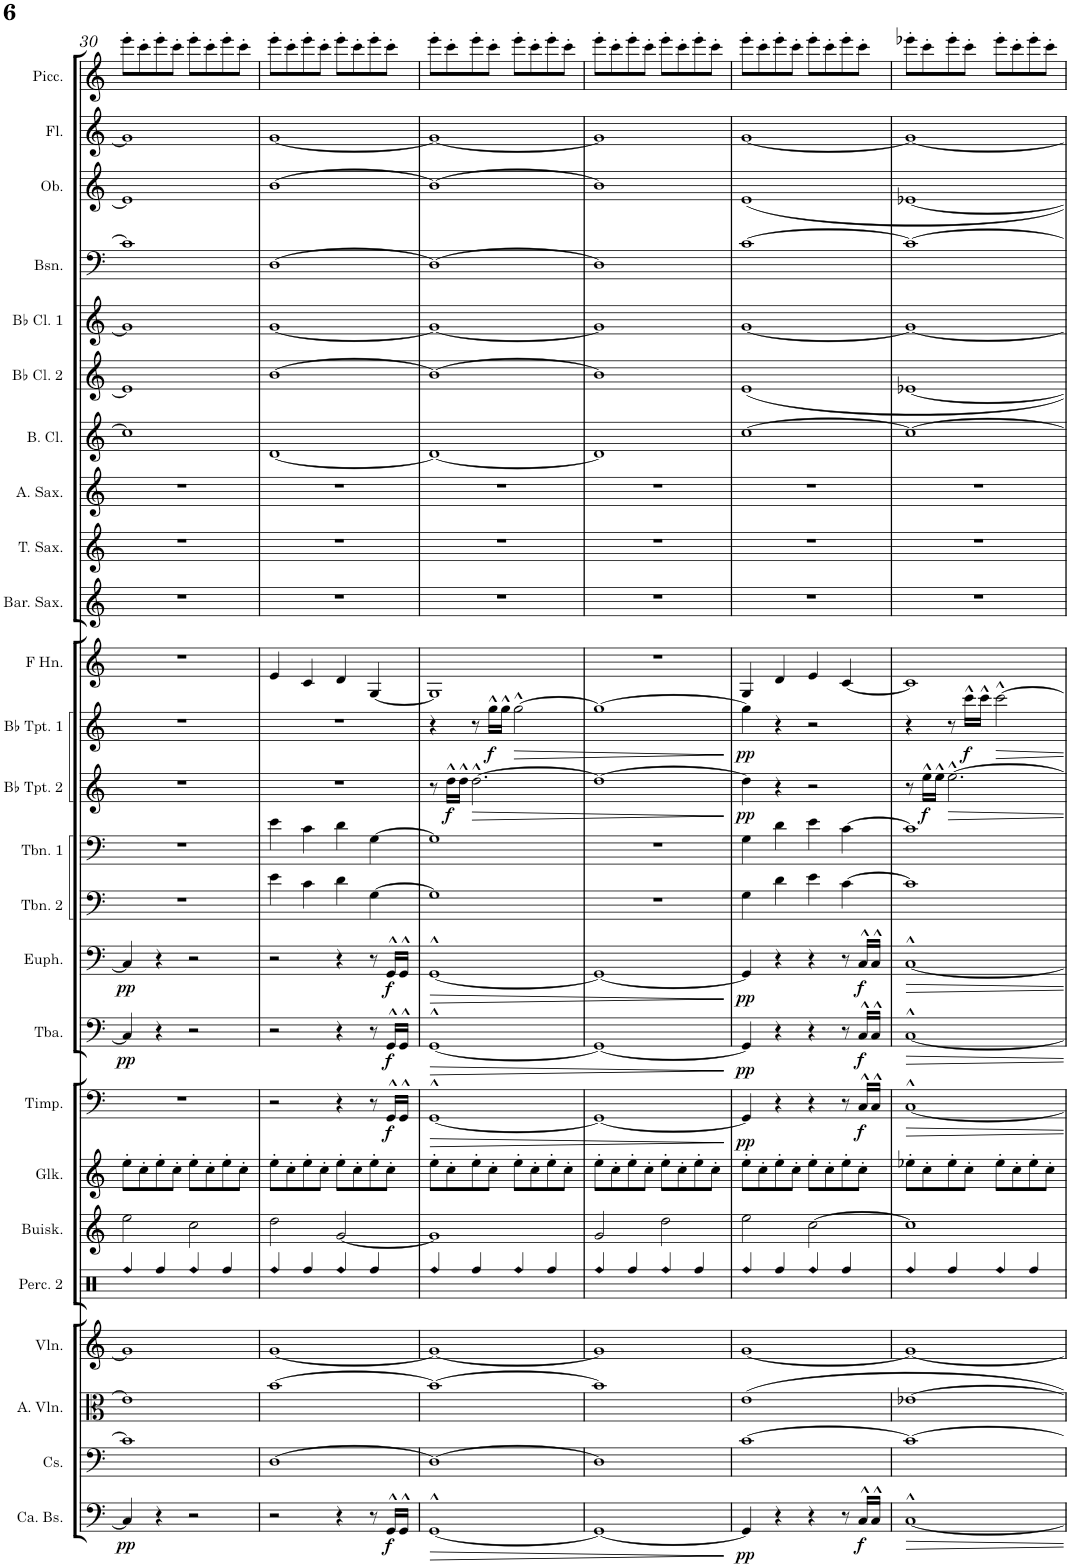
**kern	**dynam	**kern	**kern	**kern	**kern	**kern	**kern	**kern	**dynam	**kern	**dynam	**kern	**dynam	**kern	**kern	**kern	**dynam	**kern	**dynam	**kern	**kern	**kern	**kern	**kern	**kern	**kern	**kern	**kern	**kern	**kern
*part25	*part25	*part24	*part23	*part22	*part21	*part20	*part19	*part18	*part18	*part17	*part17	*part16	*part16	*part15	*part14	*part13	*part13	*part12	*part12	*part11	*part10	*part9	*part8	*part7	*part6	*part5	*part4	*part3	*part2	*part1
*staff25	*staff25	*staff24	*staff23	*staff22	*staff21	*staff20	*staff19	*staff18	*staff18	*staff17	*staff17	*staff16	*staff16	*staff15	*staff14	*staff13	*staff13	*staff12	*staff12	*staff11	*staff10	*staff9	*staff8	*staff7	*staff6	*staff5	*staff4	*staff3	*staff2	*staff1
*I"Contrabas	*	*I"Violoncellos	*I"Altviolen	*I"Violen	*I"Percussion 2	*I"Buisklokken	*I"Glockenspiel	*I"Timpani	*	*I"Tuba	*	*I"Euphonium	*	*I"Trombone 2	*I"Trombone 1	*I"Bb Trumpet 2	*	*I"Bb Trumpet 1	*	*I"Horn in F	*I"Baritone Saxophone	*I"Tenor Saxophone	*I"Alto Saxophone	*I"Bass Clarinet	*I"Bb Clarinet 2	*I"Bb Clarinet 1	*I"Bassoon	*I"Oboe	*I"Flute	*I"Piccolo
*I'Ca. Bs.	*	*	*I'A. Vln.	*I'Vln.	*I'Perc. 2	*I'Buisk.	*I'Glk.	*I'Timp.	*	*I'Tba.	*	*I'Euph.	*	*I'Tbn. 2	*I'Tbn. 1	*I'Bb Tpt. 2	*	*I'Bb Tpt. 1	*	*	*I'Bar. Sax.	*I'T. Sax.	*I'A. Sax.	*I'B. Cl.	*I'Bb Cl. 2	*I'Bb Cl. 1	*I'Bsn.	*I'Ob.	*I'Fl.	*I'Picc.
!!LO:PB:g=z
*clefF4	*	*clefF4	*clefC3	*clefG2	*clefX	*clefG2	*clefG2	*clefF4	*	*clefF4	*	*clefF4	*	*clefF4	*clefF4	*clefG2	*	*clefG2	*	*clefG2	*clefG2	*clefG2	*clefG2	*clefG2	*clefG2	*clefG2	*clefF4	*clefG2	*clefG2	*clefG2
*Trd7c12	*	*	*	*	*	*	*Trd-14c-24	*	*	*	*	*	*	*	*	*Trd1c2	*	*Trd1c2	*	*Trd4c7	*Trd7c12	*Trd7c12	*Trd5c9	*Trd7c12	*Trd1c2	*Trd1c2	*	*	*	*Trd-7c-12
*k[]	*	*k[]	*k[]	*k[]	*k[]	*k[]	*k[]	*k[]	*	*k[]	*	*k[]	*	*k[]	*k[]	*k[]	*	*k[]	*	*k[]	*k[]	*k[]	*k[]	*k[]	*k[]	*k[]	*k[]	*k[]	*k[]	*k[]
*M4/4	*	*M4/4	*M4/4	*M4/4	*M4/4	*M4/4	*M4/4	*M4/4	*	*M4/4	*	*M4/4	*	*M4/4	*M4/4	*M4/4	*	*M4/4	*	*M4/4	*M4/4	*M4/4	*M4/4	*M4/4	*M4/4	*M4/4	*M4/4	*M4/4	*M4/4	*M4/4
=30	=30	=30	=30	=30	=30	=30	=30	=30	=30	=30	=30	=30	=30	=30	=30	=30	=30	=30	=30	=30	=30	=30	=30	=30	=30	=30	=30	=30	=30	=30
!	!LO:DY:b	!	!	!	!LO:N:head=diamond	!	!	!	!	!	!LO:DY:b	!	!LO:DY:b	!	!	!	!	!	!	!	!	!	!	!	!	!	!	!	!	!
4C/]	pp	1c]	1e]	1g]	4Rff/	2ee\	8ee'\L	1r	.	4C/]	pp	4C/]	pp	1r	1r	1r	.	1r	.	1r	1r	1r	1r	1cc]	1e]	1g]	1c]	1e]	1g]	8eee'\L
.	.	.	.	.	.	.	8cc'\	.	.	.	.	.	.	.	.	.	.	.	.	.	.	.	.	.	.	.	.	.	.	8ccc'\
4r	.	.	.	.	4Rff/	.	8ee'\	.	.	4r	.	4r	.	.	.	.	.	.	.	.	.	.	.	.	.	.	.	.	.	8eee'\
.	.	.	.	.	.	.	8cc'\J	.	.	.	.	.	.	.	.	.	.	.	.	.	.	.	.	.	.	.	.	.	.	8ccc'\J
!	!	!	!	!	!LO:N:head=diamond	!	!	!	!	!	!	!	!	!	!	!	!	!	!	!	!	!	!	!	!	!	!	!	!	!
2r	.	.	.	.	4Rff/	2cc\	8ee'\L	.	.	2r	.	2r	.	.	.	.	.	.	.	.	.	.	.	.	.	.	.	.	.	8eee'\L
.	.	.	.	.	.	.	8cc'\	.	.	.	.	.	.	.	.	.	.	.	.	.	.	.	.	.	.	.	.	.	.	8ccc'\
.	.	.	.	.	4Rff/	.	8ee'\	.	.	.	.	.	.	.	.	.	.	.	.	.	.	.	.	.	.	.	.	.	.	8eee'\
.	.	.	.	.	.	.	8cc'\J	.	.	.	.	.	.	.	.	.	.	.	.	.	.	.	.	.	.	.	.	.	.	8ccc'\J
=31	=31	=31	=31	=31	=31	=31	=31	=31	=31	=31	=31	=31	=31	=31	=31	=31	=31	=31	=31	=31	=31	=31	=31	=31	=31	=31	=31	=31	=31	=31
!	!	!	!	!	!LO:N:head=diamond	!	!	!	!	!	!	!	!	!	!	!	!	!	!	!	!	!	!	!	!	!	!	!	!	!
2r	.	[1D	[1b	[1g	4Rff/	2dd\	8ee'\L	2r	.	2r	.	2r	.	4e\	4e\	1r	.	1r	.	4e/	1r	1r	1r	[1d	[1b	[1g	[1D	[1b	[1g	8eee'\L
.	.	.	.	.	.	.	8cc'\	.	.	.	.	.	.	.	.	.	.	.	.	.	.	.	.	.	.	.	.	.	.	8ccc'\
.	.	.	.	.	4Rff/	.	8ee'\	.	.	.	.	.	.	4c\	4c\	.	.	.	.	4c/	.	.	.	.	.	.	.	.	.	8eee'\
.	.	.	.	.	.	.	8cc'\J	.	.	.	.	.	.	.	.	.	.	.	.	.	.	.	.	.	.	.	.	.	.	8ccc'\J
!	!	!	!	!	!LO:N:head=diamond	!	!	!	!	!	!	!	!	!	!	!	!	!	!	!	!	!	!	!	!	!	!	!	!	!
4r	.	.	.	.	4Rff/	[2g/	8ee'\L	4r	.	4r	.	4r	.	4d\	4d\	.	.	.	.	4d/	.	.	.	.	.	.	.	.	.	8eee'\L
.	.	.	.	.	.	.	8cc'\	.	.	.	.	.	.	.	.	.	.	.	.	.	.	.	.	.	.	.	.	.	.	8ccc'\
8r	.	.	.	.	4Rff/	.	8ee'\	8r	.	8r	.	8r	.	[4G\	[4G\	.	.	.	.	[4G/	.	.	.	.	.	.	.	.	.	8eee'\
!	!LO:DY:b	!	!	!	!	!	!	!	!LO:DY:b	!	!LO:DY:b	!	!LO:DY:b	!	!	!	!	!	!	!	!	!	!	!	!	!	!	!	!	!
16GG^^/LL	f	.	.	.	.	.	8cc'\J	16GG^^/LL	f	16GG^^/LL	f	16GG^^/LL	f	.	.	.	.	.	.	.	.	.	.	.	.	.	.	.	.	8ccc'\J
16GG^^/JJ	.	.	.	.	.	.	.	16GG^^/JJ	.	16GG^^/JJ	.	16GG^^/JJ	.	.	.	.	.	.	.	.	.	.	.	.	.	.	.	.	.	.
=32	=32	=32	=32	=32	=32	=32	=32	=32	=32	=32	=32	=32	=32	=32	=32	=32	=32	=32	=32	=32	=32	=32	=32	=32	=32	=32	=32	=32	=32	=32
!	!LO:HP:b	!	!	!	!LO:N:head=diamond	!	!	!	!LO:HP:b	!	!LO:HP:b	!	!LO:HP:b	!	!	!	!	!	!	!	!	!	!	!	!	!	!	!	!	!
[1GG^^	>	1D_	1b_	1g_	4Rff/	1g]	8ee'\L	[1GG^^	>	[1GG^^	>	[1GG^^	>	1G]	1G]	8r	.	4r	.	1G]	1r	1r	1r	1d_	1b_	1g_	1D_	1b_	1g_	8eee'\L
!	!	!	!	!	!	!	!	!	!	!	!	!	!	!	!	!	!LO:DY:b	!	!	!	!	!	!	!	!	!	!	!	!	!
.	.	.	.	.	.	.	8cc'\	.	.	.	.	.	.	.	.	16dd^^\LL	f	.	.	.	.	.	.	.	.	.	.	.	.	8ccc'\
.	.	.	.	.	.	.	.	.	.	.	.	.	.	.	.	16dd^^\JJ	.	.	.	.	.	.	.	.	.	.	.	.	.	.
!	!	!	!	!	!	!	!	!	!	!	!	!	!	!	!	!	!LO:HP:b	!	!	!	!	!	!	!	!	!	!	!	!	!
.	.	.	.	.	4Rff/	.	8ee'\	.	.	.	.	.	.	.	.	[2.dd^^\	>	8r	.	.	.	.	.	.	.	.	.	.	.	8eee'\
!	!	!	!	!	!	!	!	!	!	!	!	!	!	!	!	!	!	!	!LO:DY:b	!	!	!	!	!	!	!	!	!	!	!
.	.	.	.	.	.	.	8cc'\J	.	.	.	.	.	.	.	.	.	.	16gg^^\LL	f	.	.	.	.	.	.	.	.	.	.	8ccc'\J
.	.	.	.	.	.	.	.	.	.	.	.	.	.	.	.	.	.	16gg^^\JJ	.	.	.	.	.	.	.	.	.	.	.	.
!	!	!	!	!	!LO:N:head=diamond	!	!	!	!	!	!	!	!	!	!	!	!	!	!LO:HP:b	!	!	!	!	!	!	!	!	!	!	!
.	.	.	.	.	4Rff/	.	8ee'\L	.	.	.	.	.	.	.	.	.	.	[2gg^^\	>	.	.	.	.	.	.	.	.	.	.	8eee'\L
.	.	.	.	.	.	.	8cc'\	.	.	.	.	.	.	.	.	.	.	.	.	.	.	.	.	.	.	.	.	.	.	8ccc'\
.	.	.	.	.	4Rff/	.	8ee'\	.	.	.	.	.	.	.	.	.	.	.	.	.	.	.	.	.	.	.	.	.	.	8eee'\
.	.	.	.	.	.	.	8cc'\J	.	.	.	.	.	.	.	.	.	.	.	.	.	.	.	.	.	.	.	.	.	.	8ccc'\J
=33	=33	=33	=33	=33	=33	=33	=33	=33	=33	=33	=33	=33	=33	=33	=33	=33	=33	=33	=33	=33	=33	=33	=33	=33	=33	=33	=33	=33	=33	=33
!	!	!	!	!	!LO:N:head=diamond	!	!	!	!	!	!	!	!	!	!	!	!	!	!	!	!	!	!	!	!	!	!	!	!	!
1GG_	.	1D]	1b]	1g]	4Rff/	2g/	8ee'\L	1GG_	.	1GG_	.	1GG_	.	1r	1r	1dd_	.	1gg_	.	1r	1r	1r	1r	1d]	1b]	1g]	1D]	1b]	1g]	8eee'\L
.	.	.	.	.	.	.	8cc'\	.	.	.	.	.	.	.	.	.	.	.	.	.	.	.	.	.	.	.	.	.	.	8ccc'\
.	.	.	.	.	4Rff/	.	8ee'\	.	.	.	.	.	.	.	.	.	.	.	.	.	.	.	.	.	.	.	.	.	.	8eee'\
.	.	.	.	.	.	.	8cc'\J	.	.	.	.	.	.	.	.	.	.	.	.	.	.	.	.	.	.	.	.	.	.	8ccc'\J
!	!	!	!	!	!LO:N:head=diamond	!	!	!	!	!	!	!	!	!	!	!	!	!	!	!	!	!	!	!	!	!	!	!	!	!
.	.	.	.	.	4Rff/	2dd\	8ee'\L	.	.	.	.	.	.	.	.	.	.	.	.	.	.	.	.	.	.	.	.	.	.	8eee'\L
.	.	.	.	.	.	.	8cc'\	.	.	.	.	.	.	.	.	.	.	.	.	.	.	.	.	.	.	.	.	.	.	8ccc'\
.	.	.	.	.	4Rff/	.	8ee'\	.	.	.	.	.	.	.	.	.	.	.	.	.	.	.	.	.	.	.	.	.	.	8eee'\
.	.	.	.	.	.	.	8cc'\J	.	.	.	.	.	.	.	.	.	.	.	.	.	.	.	.	.	.	.	.	.	.	8ccc'\J
.	]	.	.	.	.	.	.	.	]	.	]	.	]	.	.	.	]	.	]	.	.	.	.	.	.	.	.	.	.	.
=34	=34	=34	=34	=34	=34	=34	=34	=34	=34	=34	=34	=34	=34	=34	=34	=34	=34	=34	=34	=34	=34	=34	=34	=34	=34	=34	=34	=34	=34	=34
!	!LO:DY:b	!	!	!	!LO:N:head=diamond	!	!	!	!LO:DY:b	!	!LO:DY:b	!	!LO:DY:b	!	!	!	!LO:DY:b	!	!LO:DY:b	!	!	!	!	!	!	!	!	!	!	!
4GG/]	pp	[1c	1e	[1g	4Rff/	2ee\	8ee'\L	4GG/]	pp	4GG/]	pp	4GG/]	pp	4G\	4G\	4dd\]	pp	4gg\]	pp	4G/	1r	1r	1r	[1cc	1e	[1g	[1c	1e	[1g	8eee'\L
.	.	.	.	.	.	.	8cc'\	.	.	.	.	.	.	.	.	.	.	.	.	.	.	.	.	.	.	.	.	.	.	8ccc'\
4r	.	.	.	.	4Rff/	.	8ee'\	4r	.	4r	.	4r	.	4d\	4d\	4r	.	4r	.	4d/	.	.	.	.	.	.	.	.	.	8eee'\
.	.	.	.	.	.	.	8cc'\J	.	.	.	.	.	.	.	.	.	.	.	.	.	.	.	.	.	.	.	.	.	.	8ccc'\J
!	!	!	!	!	!LO:N:head=diamond	!	!	!	!	!	!	!	!	!	!	!	!	!	!	!	!	!	!	!	!	!	!	!	!	!
4r	.	.	.	.	4Rff/	[2cc\	8ee'\L	4r	.	4r	.	4r	.	4e\	4e\	2r	.	2r	.	4e/	.	.	.	.	.	.	.	.	.	8eee'\L
.	.	.	.	.	.	.	8cc'\	.	.	.	.	.	.	.	.	.	.	.	.	.	.	.	.	.	.	.	.	.	.	8ccc'\
8r	.	.	.	.	4Rff/	.	8ee'\	8r	.	8r	.	8r	.	[4c\	[4c\	.	.	.	.	[4c/	.	.	.	.	.	.	.	.	.	8eee'\
!	!LO:DY:b	!	!	!	!	!	!	!	!LO:DY:b	!	!LO:DY:b	!	!LO:DY:b	!	!	!	!	!	!	!	!	!	!	!	!	!	!	!	!	!
16C^^/LL	f	.	.	.	.	.	8cc'\J	16C^^/LL	f	16C^^/LL	f	16C^^/LL	f	.	.	.	.	.	.	.	.	.	.	.	.	.	.	.	.	8ccc'\J
16C^^/JJ	.	.	.	.	.	.	.	16C^^/JJ	.	16C^^/JJ	.	16C^^/JJ	.	.	.	.	.	.	.	.	.	.	.	.	.	.	.	.	.	.
=35	=35	=35	=35	=35	=35	=35	=35	=35	=35	=35	=35	=35	=35	=35	=35	=35	=35	=35	=35	=35	=35	=35	=35	=35	=35	=35	=35	=35	=35	=35
!	!	!	!	!	!LO:N:head=diamond	!	!	!	!	!	!	!	!	!	!	!	!	!	!	!	!	!	!	!	!	!	!	!	!	!
[1C^^	.	1c_	[1e-X	1g_	4Rff/	1cc]	8ee-X'\L	[1C^^	.	[1C^^	.	[1C^^	.	1c]	1c]	8r	.	4r	.	1c]	1r	1r	1r	1cc_	[1e-X	1g_	1c_	[1e-X	1g_	8eee-X'\L
!	!	!	!	!	!	!	!	!	!	!	!	!	!	!	!	!	!LO:DY:b	!	!	!	!	!	!	!	!	!	!	!	!	!
.	.	.	.	.	.	.	8cc'\	.	.	.	.	.	.	.	.	16ee^^\LL	f	.	.	.	.	.	.	.	.	.	.	.	.	8ccc'\
.	.	.	.	.	.	.	.	.	.	.	.	.	.	.	.	16ee^^\JJ	.	.	.	.	.	.	.	.	.	.	.	.	.	.
.	.	.	.	.	4Rff/	.	8ee-'\	.	.	.	.	.	.	.	.	[2.ee^^\	.	8r	.	.	.	.	.	.	.	.	.	.	.	8eee-'\
!	!	!	!	!	!	!	!	!	!	!	!	!	!	!	!	!	!	!	!LO:DY:b	!	!	!	!	!	!	!	!	!	!	!
.	.	.	.	.	.	.	8cc'\J	.	.	.	.	.	.	.	.	.	.	16ccc^^\LL	f	.	.	.	.	.	.	.	.	.	.	8ccc'\J
.	.	.	.	.	.	.	.	.	.	.	.	.	.	.	.	.	.	16ccc^^\JJ	.	.	.	.	.	.	.	.	.	.	.	.
!	!	!	!	!	!LO:N:head=diamond	!	!	!	!	!	!	!	!	!	!	!	!	!	!	!	!	!	!	!	!	!	!	!	!	!
.	.	.	.	.	4Rff/	.	8ee-'\L	.	.	.	.	.	.	.	.	.	.	[2ccc^^\	.	.	.	.	.	.	.	.	.	.	.	8eee-'\L
.	.	.	.	.	.	.	8cc'\	.	.	.	.	.	.	.	.	.	.	.	.	.	.	.	.	.	.	.	.	.	.	8ccc'\
.	.	.	.	.	4Rff/	.	8ee-'\	.	.	.	.	.	.	.	.	.	.	.	.	.	.	.	.	.	.	.	.	.	.	8eee-'\
.	.	.	.	.	.	.	8cc'\J	.	.	.	.	.	.	.	.	.	.	.	.	.	.	.	.	.	.	.	.	.	.	8ccc'\J
=	=	=	=	=	=	=	=	=	=	=	=	=	=	=	=	=	=	=	=	=	=	=	=	=	=	=	=	=	=	=
*-	*-	*-	*-	*-	*-	*-	*-	*-	*-	*-	*-	*-	*-	*-	*-	*-	*-	*-	*-	*-	*-	*-	*-	*-	*-	*-	*-	*-	*-	*-
